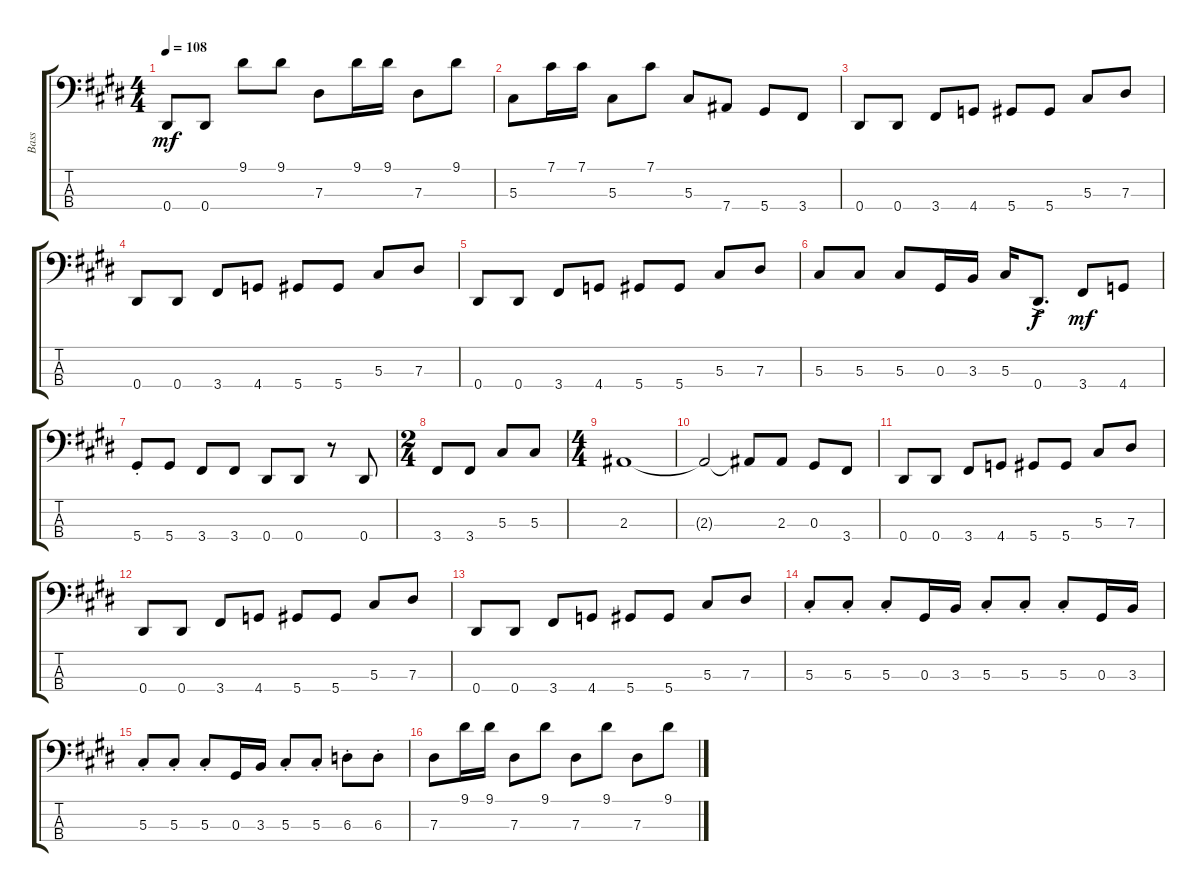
\track ("Bass" "Bass") {instrument electricbassfinger}
\staff {score tabs}
\tuning (Gb2 Db2 Ab1 Eb1) {hide}
\ts (4 4)
\tempo 108
\clef f4
\ks e
0.4.8{dy mf} 0.4.8 9.1.8 9.1.8 7.3.8 9.1.16 9.1.16 7.3.8 9.1.8 |
\ks c#minor
5.3.8 7.1.16 7.1.16 5.3.8 7.1.8 5.3.8 7.4.8 5.4.8 3.4.8 |
0.4.8 0.4.8 3.4.8 4.4.8 5.4.8 5.4.8 5.3.8 7.3.8 |
\ks e
0.4.8 0.4.8 3.4.8 4.4.8 5.4.8 5.4.8 5.3.8 7.3.8 |
\ks c#minor
0.4.8 0.4.8 3.4.8 4.4.8 5.4.8 5.4.8 5.3.8 7.3.8 |
5.3.8 5.3.8 5.3.8 0.3.16 3.3.16 5.3.16 0.4{ac}.8{d dy f} 3.4.8{dy mf} 4.4.8 |
\ks e
5.4{st}.8 5.4.8 3.4.8 3.4.8 0.4.8 0.4.8 r.8 0.4.8 |
\ts (2 4)
\ks c#minor
3.4.8 3.4.8 5.3.8 5.3.8 |
\ts (4 4)
\ks e
2.3.1 |
\ks c#minor
2.3{t}.2 2.3{t}.8 2.3.8 0.3.8 3.4.8 |
\ks e
0.4.8 0.4.8 3.4.8 4.4.8 5.4.8 5.4.8 5.3.8 7.3.8 |
\ks c#minor
0.4.8 0.4.8 3.4.8 4.4.8 5.4.8 5.4.8 5.3.8 7.3.8 |
0.4.8 0.4.8 3.4.8 4.4.8 5.4.8 5.4.8 5.3.8 7.3.8 |
\ks e
5.3{st}.8 5.3{st}.8 5.3{st}.8 0.3.16 3.3.16 5.3{st}.8 5.3{st}.8 5.3{st}.8 0.3.16 3.3.16 |
\ks c#minor
5.3{st}.8 5.3{st}.8 5.3{st}.8 0.3.16 3.3.16 5.3{st}.8 5.3{st}.8 6.3{st}.8 6.3{st}.8 |
7.3.8 9.1.16 9.1.16 7.3.8 9.1.8 7.3.8 9.1.8 7.3.8 9.1.8
